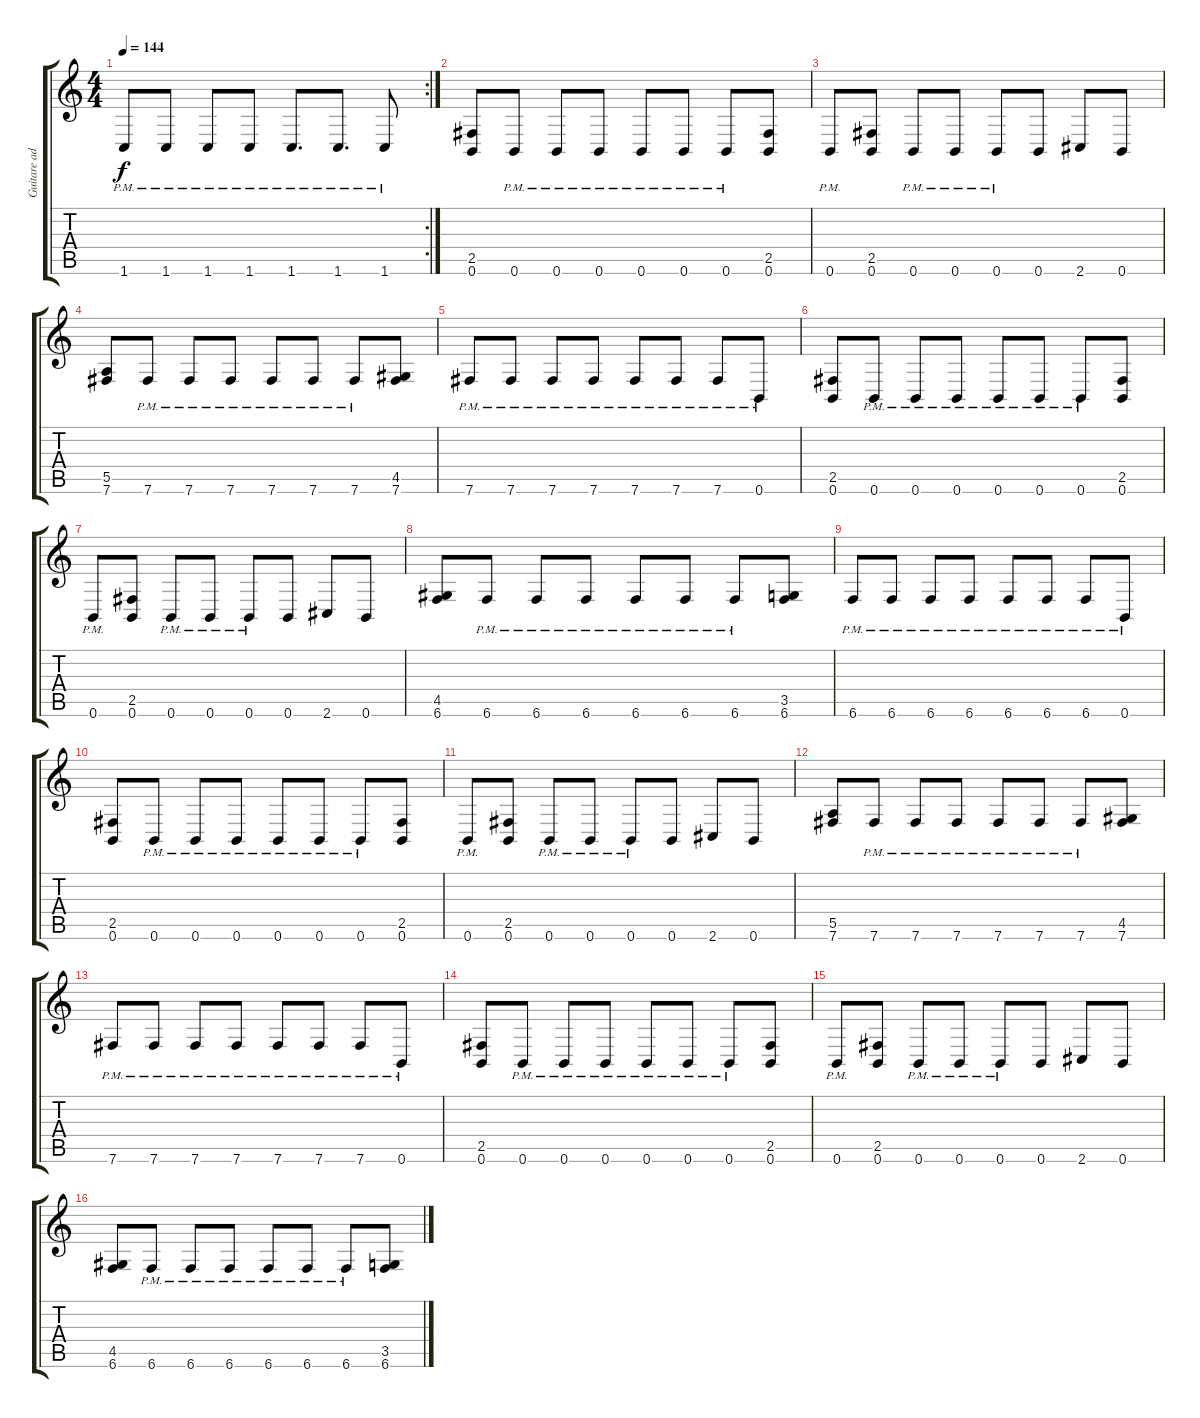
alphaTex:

\track ("Guitare additionnelle" "Guitare ad") {instrument distortionguitar}
\staff {score tabs}
\tuning (B3 Gb3 D3 A2 E2 B1) {hide}
\rc 2
\ts (4 4)
\tempo 144
\clef g2
\ks c
1.6{pm}.8{dy f} 1.6{pm}.8 1.6{pm}.8 1.6{pm}.8 1.6{pm}.8{d} 1.6{pm}.8{d} 1.6{pm}.8 |
(2.5 0.6).8 0.6{pm}.8 0.6{pm}.8 0.6{pm}.8 0.6{pm}.8 0.6{pm}.8 0.6{pm}.8 (2.5 0.6).8 |
0.6{pm}.8 (2.5 0.6).8 0.6{pm}.8 0.6{pm}.8 0.6{pm}.8 0.6.8 2.6.8 0.6.8 |
(5.5 7.6).8 7.6{pm}.8 7.6{pm}.8 7.6{pm}.8 7.6{pm}.8 7.6{pm}.8 7.6{pm}.8 (4.5 7.6).8 |
7.6{pm}.8 7.6{pm}.8 7.6{pm}.8 7.6{pm}.8 7.6{pm}.8 7.6{pm}.8 7.6{pm}.8 0.6{pm}.8 |
(2.5 0.6).8 0.6{pm}.8 0.6{pm}.8 0.6{pm}.8 0.6{pm}.8 0.6{pm}.8 0.6{pm}.8 (2.5 0.6).8 |
0.6{pm}.8 (2.5 0.6).8 0.6{pm}.8 0.6{pm}.8 0.6{pm}.8 0.6.8 2.6.8 0.6.8 |
(4.5 6.6).8 6.6{pm}.8 6.6{pm}.8 6.6{pm}.8 6.6{pm}.8 6.6{pm}.8 6.6{pm}.8 (3.5 6.6).8 |
6.6{pm}.8 6.6{pm}.8 6.6{pm}.8 6.6{pm}.8 6.6{pm}.8 6.6{pm}.8 6.6{pm}.8 0.6{pm}.8 |
(2.5 0.6).8 0.6{pm}.8 0.6{pm}.8 0.6{pm}.8 0.6{pm}.8 0.6{pm}.8 0.6{pm}.8 (2.5 0.6).8 |
0.6{pm}.8 (2.5 0.6).8 0.6{pm}.8 0.6{pm}.8 0.6{pm}.8 0.6.8 2.6.8 0.6.8 |
(5.5 7.6).8 7.6{pm}.8 7.6{pm}.8 7.6{pm}.8 7.6{pm}.8 7.6{pm}.8 7.6{pm}.8 (4.5 7.6).8 |
7.6{pm}.8 7.6{pm}.8 7.6{pm}.8 7.6{pm}.8 7.6{pm}.8 7.6{pm}.8 7.6{pm}.8 0.6{pm}.8 |
(2.5 0.6).8 0.6{pm}.8 0.6{pm}.8 0.6{pm}.8 0.6{pm}.8 0.6{pm}.8 0.6{pm}.8 (2.5 0.6).8 |
0.6{pm}.8 (2.5 0.6).8 0.6{pm}.8 0.6{pm}.8 0.6{pm}.8 0.6.8 2.6.8 0.6.8 |
(4.5 6.6).8 6.6{pm}.8 6.6{pm}.8 6.6{pm}.8 6.6{pm}.8 6.6{pm}.8 6.6{pm}.8 (3.5 6.6).8
